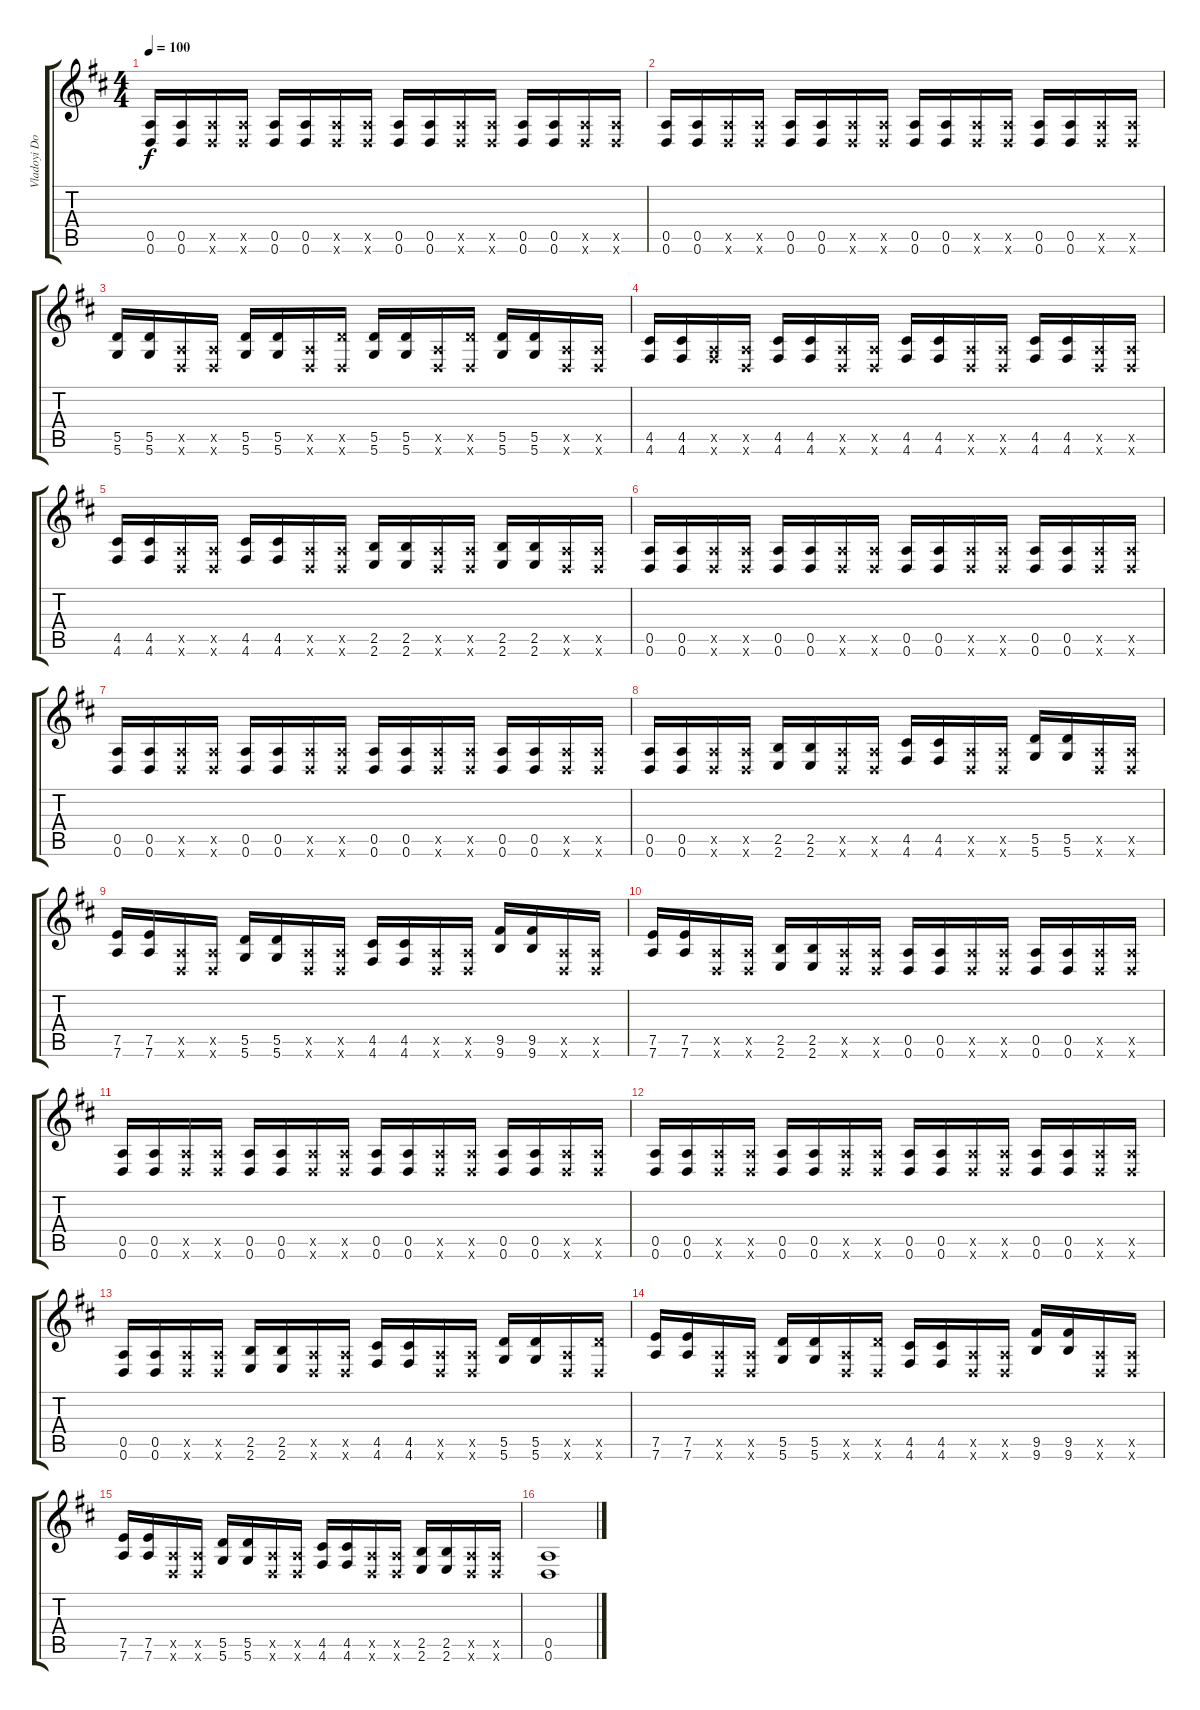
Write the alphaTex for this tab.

\track ("Vladoyi Doofus (Rythm Guitar)" "Vladoyi Do") {instrument distortionguitar}
\staff {score tabs}
\tuning (E4 B3 G3 D3 A2 D2) {hide}
\ts (4 4)
\tempo 100
\clef g2
\ks d
(0.5 0.6).16{dy f} (0.5 0.6).16 (0.5{x} 0.6{x}).16 (0.5{x} 0.6{x}).16 (0.5 0.6).16 (0.5 0.6).16 (0.5{x} 0.6{x}).16 (0.5{x} 0.6{x}).16 (0.5 0.6).16 (0.5 0.6).16 (0.5{x} 0.6{x}).16 (0.5{x} 0.6{x}).16 (0.5 0.6).16 (0.5 0.6).16 (0.5{x} 0.6{x}).16 (0.5{x} 0.6{x}).16 |
(0.5 0.6).16 (0.5 0.6).16 (0.5{x} 0.6{x}).16 (0.5{x} 0.6{x}).16 (0.5 0.6).16 (0.5 0.6).16 (0.5{x} 0.6{x}).16 (0.5{x} 0.6{x}).16 (0.5 0.6).16 (0.5 0.6).16 (0.5{x} 0.6{x}).16 (0.5{x} 0.6{x}).16 (0.5 0.6).16 (0.5 0.6).16 (0.5{x} 0.6{x}).16 (0.5{x} 0.6{x}).16 |
(5.5 5.6).16 (5.5 5.6).16 (0.5{x} 0.6{x}).16 (0.5{x} 0.6{x}).16 (5.5 5.6).16 (5.5 5.6).16 (0.5{x} 0.6{x}).16 (5.5{x} 0.6{x}).16 (5.5 5.6).16 (5.5 5.6).16 (0.5{x} 0.6{x}).16 (5.5{x} 0.6{x}).16 (5.5 5.6).16 (5.5 5.6).16 (0.5{x} 0.6{x}).16 (0.5{x} 0.6{x}).16 |
(4.5 4.6).16 (4.5 4.6).16 (0.5{x} 4.6{x}).16 (0.5{x} 0.6{x}).16 (4.5 4.6).16 (4.5 4.6).16 (0.5{x} 0.6{x}).16 (0.5{x} 0.6{x}).16 (4.5 4.6).16 (4.5 4.6).16 (0.5{x} 0.6{x}).16 (0.5{x} 0.6{x}).16 (4.5 4.6).16 (4.5 4.6).16 (0.5{x} 0.6{x}).16 (0.5{x} 0.6{x}).16 |
(4.5 4.6).16 (4.5 4.6).16 (0.5{x} 0.6{x}).16 (0.5{x} 0.6{x}).16 (4.5 4.6).16 (4.5 4.6).16 (0.5{x} 0.6{x}).16 (0.5{x} 0.6{x}).16 (2.5 2.6).16 (2.5 2.6).16 (0.5{x} 0.6{x}).16 (0.5{x} 0.6{x}).16 (2.5 2.6).16 (2.5 2.6).16 (0.5{x} 0.6{x}).16 (0.5{x} 0.6{x}).16 |
(0.5 0.6).16 (0.5 0.6).16 (0.5{x} 0.6{x}).16 (0.5{x} 0.6{x}).16 (0.5 0.6).16 (0.5 0.6).16 (0.5{x} 0.6{x}).16 (0.5{x} 0.6{x}).16 (0.5 0.6).16 (0.5 0.6).16 (0.5{x} 0.6{x}).16 (0.5{x} 0.6{x}).16 (0.5 0.6).16 (0.5 0.6).16 (0.5{x} 0.6{x}).16 (0.5{x} 0.6{x}).16 |
(0.5 0.6).16 (0.5 0.6).16 (0.5{x} 0.6{x}).16 (0.5{x} 0.6{x}).16 (0.5 0.6).16 (0.5 0.6).16 (0.5{x} 0.6{x}).16 (0.5{x} 0.6{x}).16 (0.5 0.6).16 (0.5 0.6).16 (0.5{x} 0.6{x}).16 (0.5{x} 0.6{x}).16 (0.5 0.6).16 (0.5 0.6).16 (0.5{x} 0.6{x}).16 (0.5{x} 0.6{x}).16 |
(0.5 0.6).16 (0.5 0.6).16 (0.5{x} 0.6{x}).16 (0.5{x} 0.6{x}).16 (2.5 2.6).16 (2.5 2.6).16 (0.5{x} 0.6{x}).16 (0.5{x} 0.6{x}).16 (4.5 4.6).16 (4.5 4.6).16 (0.5{x} 0.6{x}).16 (0.5{x} 0.6{x}).16 (5.5 5.6).16 (5.5 5.6).16 (0.5{x} 0.6{x}).16 (0.5{x} 0.6{x}).16 |
(7.5 7.6).16 (7.5 7.6).16 (0.5{x} 0.6{x}).16 (0.5{x} 0.6{x}).16 (5.5 5.6).16 (5.5 5.6).16 (0.5{x} 0.6{x}).16 (0.5{x} 0.6{x}).16 (4.5 4.6).16 (4.5 4.6).16 (0.5{x} 0.6{x}).16 (0.5{x} 0.6{x}).16 (9.5 9.6).16 (9.5 9.6).16 (0.5{x} 0.6{x}).16 (0.5{x} 0.6{x}).16 |
(7.5 7.6).16 (7.5 7.6).16 (0.5{x} 0.6{x}).16 (0.5{x} 0.6{x}).16 (2.5 2.6).16 (2.5 2.6).16 (0.5{x} 0.6{x}).16 (0.5{x} 0.6{x}).16 (0.5 0.6).16 (0.5 0.6).16 (0.5{x} 0.6{x}).16 (0.5{x} 0.6{x}).16 (0.5 0.6).16 (0.5 0.6).16 (0.5{x} 0.6{x}).16 (0.5{x} 0.6{x}).16 |
(0.5 0.6).16 (0.5 0.6).16 (0.5{x} 0.6{x}).16 (0.5{x} 0.6{x}).16 (0.5 0.6).16 (0.5 0.6).16 (0.5{x} 0.6{x}).16 (0.5{x} 0.6{x}).16 (0.5 0.6).16 (0.5 0.6).16 (0.5{x} 0.6{x}).16 (0.5{x} 0.6{x}).16 (0.5 0.6).16 (0.5 0.6).16 (0.5{x} 0.6{x}).16 (0.5{x} 0.6{x}).16 |
(0.5 0.6).16 (0.5 0.6).16 (0.5{x} 0.6{x}).16 (0.5{x} 0.6{x}).16 (0.5 0.6).16 (0.5 0.6).16 (0.5{x} 0.6{x}).16 (0.5{x} 0.6{x}).16 (0.5 0.6).16 (0.5 0.6).16 (0.5{x} 0.6{x}).16 (0.5{x} 0.6{x}).16 (0.5 0.6).16 (0.5 0.6).16 (0.5{x} 0.6{x}).16 (0.5{x} 0.6{x}).16 |
(0.5 0.6).16 (0.5 0.6).16 (0.5{x} 0.6{x}).16 (0.5{x} 0.6{x}).16 (2.5 2.6).16 (2.5 2.6).16 (0.5{x} 0.6{x}).16 (0.5{x} 0.6{x}).16 (4.5 4.6).16 (4.5 4.6).16 (0.5{x} 0.6{x}).16 (0.5{x} 0.6{x}).16 (5.5 5.6).16 (5.5 5.6).16 (0.5{x} 0.6{x}).16 (5.5{x} 0.6{x}).16 |
(7.5 7.6).16 (7.5 7.6).16 (0.5{x} 0.6{x}).16 (0.5{x} 0.6{x}).16 (5.5 5.6).16 (5.5 5.6).16 (0.5{x} 0.6{x}).16 (5.5{x} 0.6{x}).16 (4.5 4.6).16 (4.5 4.6).16 (0.5{x} 0.6{x}).16 (0.5{x} 0.6{x}).16 (9.5 9.6).16 (9.5 9.6).16 (0.5{x} 0.6{x}).16 (0.5{x} 0.6{x}).16 |
(7.5 7.6).16 (7.5 7.6).16 (0.5{x} 0.6{x}).16 (0.5{x} 0.6{x}).16 (5.5 5.6).16 (5.5 5.6).16 (0.5{x} 0.6{x}).16 (0.5{x} 0.6{x}).16 (4.5 4.6).16 (4.5 4.6).16 (0.5{x} 0.6{x}).16 (0.5{x} 0.6{x}).16 (2.5 2.6).16 (2.5 2.6).16 (0.5{x} 0.6{x}).16 (0.5{x} 0.6{x}).16 |
(0.5 0.6).1
